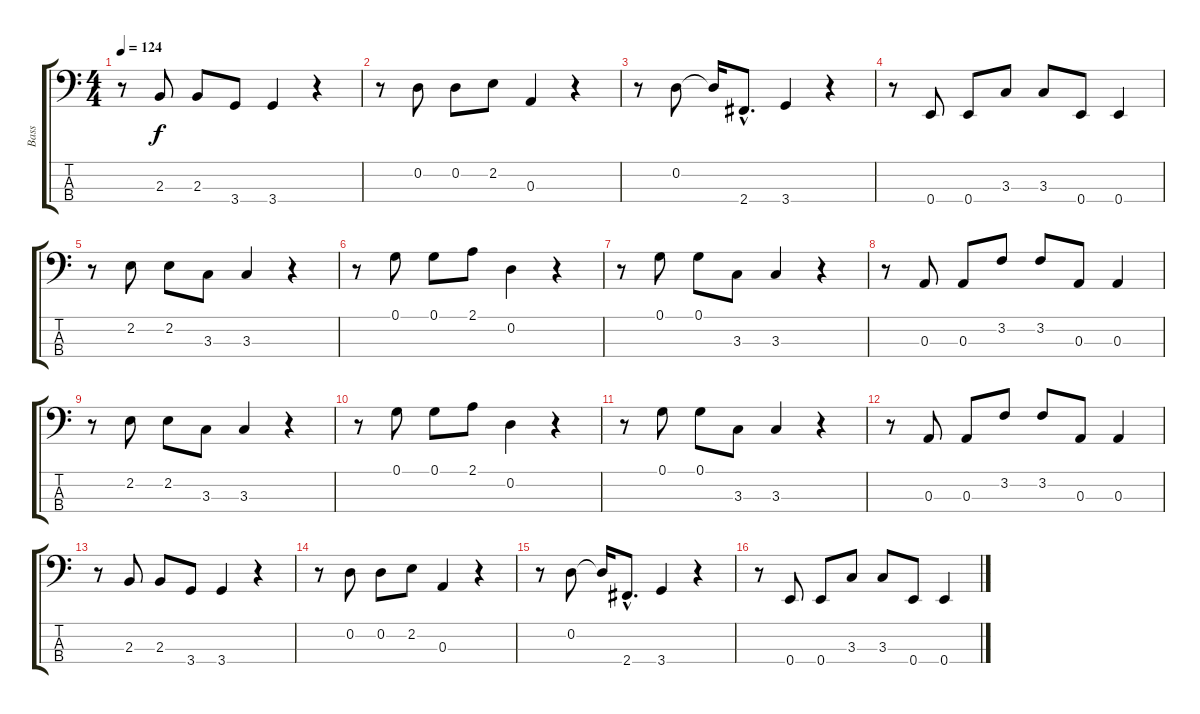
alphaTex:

\track ("Bass" "Bass") {instrument electricbassfinger}
\staff {score tabs}
\tuning (G2 D2 A1 E1) {hide}
\ts (4 4)
\tempo 124
\clef f4
\ks c
r.8{dy f} 2.3.8 2.3.8 3.4.8 3.4.4 r.4 |
r.8 0.2.8 0.2.8 2.2.8 0.3.4 r.4 |
r.8 0.2.8 0.2{t}.16 2.4{hac}.8{d} 3.4.4 r.4 |
r.8 0.4.8 0.4.8 3.3.8 3.3.8 0.4.8 0.4.4 |
r.8 2.2.8 2.2.8 3.3.8 3.3.4 r.4 |
r.8 0.1.8 0.1.8 2.1.8 0.2.4 r.4 |
r.8 0.1.8 0.1.8 3.3.8 3.3.4 r.4 |
r.8 0.3.8 0.3.8 3.2.8 3.2.8 0.3.8 0.3.4 |
r.8 2.2.8 2.2.8 3.3.8 3.3.4 r.4 |
r.8 0.1.8 0.1.8 2.1.8 0.2.4 r.4 |
r.8 0.1.8 0.1.8 3.3.8 3.3.4 r.4 |
r.8 0.3.8 0.3.8 3.2.8 3.2.8 0.3.8 0.3.4 |
r.8 2.3.8 2.3.8 3.4.8 3.4.4 r.4 |
r.8 0.2.8 0.2.8 2.2.8 0.3.4 r.4 |
r.8 0.2.8 0.2{t}.16 2.4{hac}.8{d} 3.4.4 r.4 |
r.8 0.4.8 0.4.8 3.3.8 3.3.8 0.4.8 0.4.4
